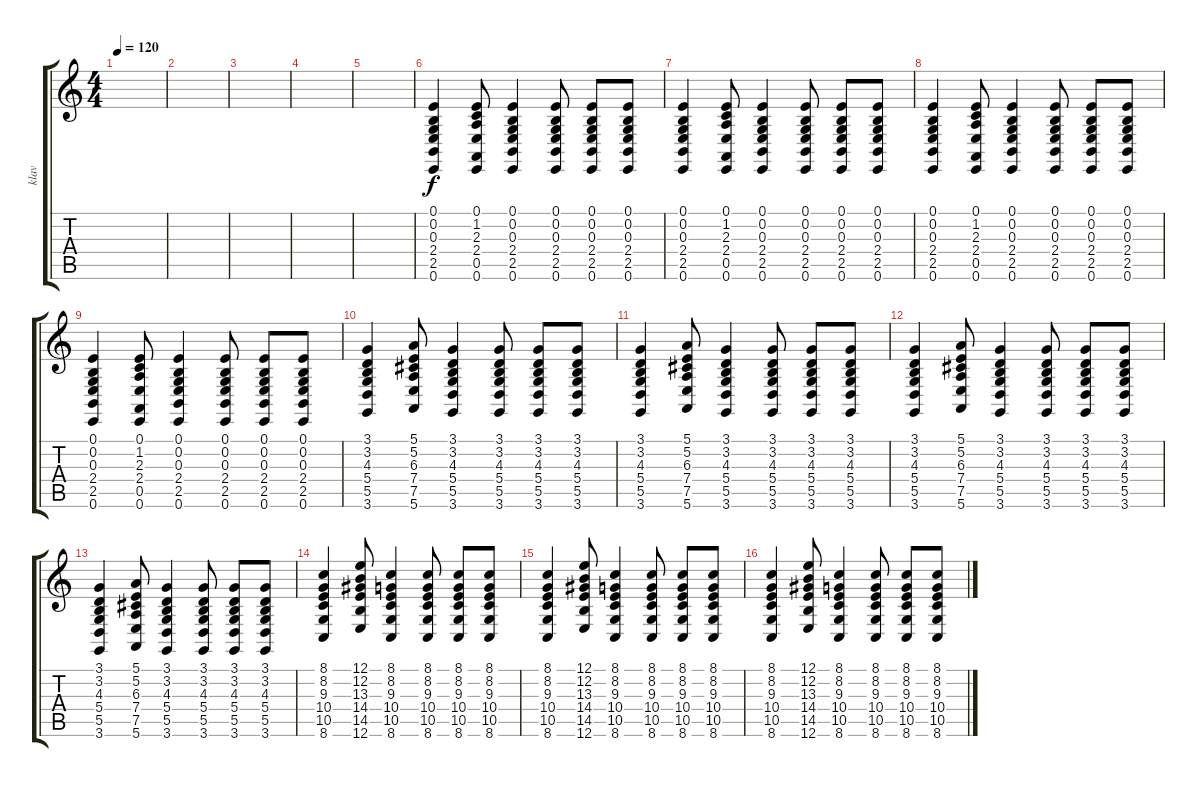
\track ("klav" "klav") {instrument brightacousticpiano}
\staff {score tabs}
\tuning (E4 B3 G3 D3 A2 E2) {hide}
\ts (4 4)
\tempo 120
\clef g2
\ks c
|
|
|
|
|
(0.1 0.2 0.3 2.4 2.5 0.6).4{balance 0} (0.1 1.2 2.3 2.4 0.5 0.6).8 (0.1 0.2 0.3 2.4 2.5 0.6).4 (0.1 0.2 0.3 2.4 2.5 0.6).8 (0.1 0.2 0.3 2.4 2.5 0.6).8 (0.1 0.2 0.3 2.4 2.5 0.6).8 |
(0.1 0.2 0.3 2.4 2.5 0.6).4 (0.1 1.2 2.3 2.4 0.5 0.6).8 (0.1 0.2 0.3 2.4 2.5 0.6).4 (0.1 0.2 0.3 2.4 2.5 0.6).8 (0.1 0.2 0.3 2.4 2.5 0.6).8 (0.1 0.2 0.3 2.4 2.5 0.6).8 |
(0.1 0.2 0.3 2.4 2.5 0.6).4 (0.1 1.2 2.3 2.4 0.5 0.6).8 (0.1 0.2 0.3 2.4 2.5 0.6).4 (0.1 0.2 0.3 2.4 2.5 0.6).8 (0.1 0.2 0.3 2.4 2.5 0.6).8 (0.1 0.2 0.3 2.4 2.5 0.6).8 |
(0.1 0.2 0.3 2.4 2.5 0.6).4 (0.1 1.2 2.3 2.4 0.5 0.6).8 (0.1 0.2 0.3 2.4 2.5 0.6).4 (0.1 0.2 0.3 2.4 2.5 0.6).8 (0.1 0.2 0.3 2.4 2.5 0.6).8 (0.1 0.2 0.3 2.4 2.5 0.6).8 |
(3.1 3.2 4.3 5.4 5.5 3.6).4 (5.1 5.2 6.3 7.4 7.5 5.6).8 (3.1 3.2 4.3 5.4 5.5 3.6).4 (3.1 3.2 4.3 5.4 5.5 3.6).8 (3.1 3.2 4.3 5.4 5.5 3.6).8 (3.1 3.2 4.3 5.4 5.5 3.6).8 |
(3.1 3.2 4.3 5.4 5.5 3.6).4 (5.1 5.2 6.3 7.4 7.5 5.6).8 (3.1 3.2 4.3 5.4 5.5 3.6).4 (3.1 3.2 4.3 5.4 5.5 3.6).8 (3.1 3.2 4.3 5.4 5.5 3.6).8 (3.1 3.2 4.3 5.4 5.5 3.6).8 |
(3.1 3.2 4.3 5.4 5.5 3.6).4 (5.1 5.2 6.3 7.4 7.5 5.6).8 (3.1 3.2 4.3 5.4 5.5 3.6).4 (3.1 3.2 4.3 5.4 5.5 3.6).8 (3.1 3.2 4.3 5.4 5.5 3.6).8 (3.1 3.2 4.3 5.4 5.5 3.6).8 |
(3.1 3.2 4.3 5.4 5.5 3.6).4 (5.1 5.2 6.3 7.4 7.5 5.6).8 (3.1 3.2 4.3 5.4 5.5 3.6).4 (3.1 3.2 4.3 5.4 5.5 3.6).8 (3.1 3.2 4.3 5.4 5.5 3.6).8 (3.1 3.2 4.3 5.4 5.5 3.6).8 |
(8.1 8.2 9.3 10.4 10.5 8.6).4 (12.1 12.2 13.3 14.4 14.5 12.6).8 (8.1 8.2 9.3 10.4 10.5 8.6).4 (8.1 8.2 9.3 10.4 10.5 8.6).8 (8.1 8.2 9.3 10.4 10.5 8.6).8 (8.1 8.2 9.3 10.4 10.5 8.6).8 |
(8.1 8.2 9.3 10.4 10.5 8.6).4 (12.1 12.2 13.3 14.4 14.5 12.6).8 (8.1 8.2 9.3 10.4 10.5 8.6).4 (8.1 8.2 9.3 10.4 10.5 8.6).8 (8.1 8.2 9.3 10.4 10.5 8.6).8 (8.1 8.2 9.3 10.4 10.5 8.6).8 |
(8.1 8.2 9.3 10.4 10.5 8.6).4 (12.1 12.2 13.3 14.4 14.5 12.6).8 (8.1 8.2 9.3 10.4 10.5 8.6).4 (8.1 8.2 9.3 10.4 10.5 8.6).8 (8.1 8.2 9.3 10.4 10.5 8.6).8 (8.1 8.2 9.3 10.4 10.5 8.6).8
